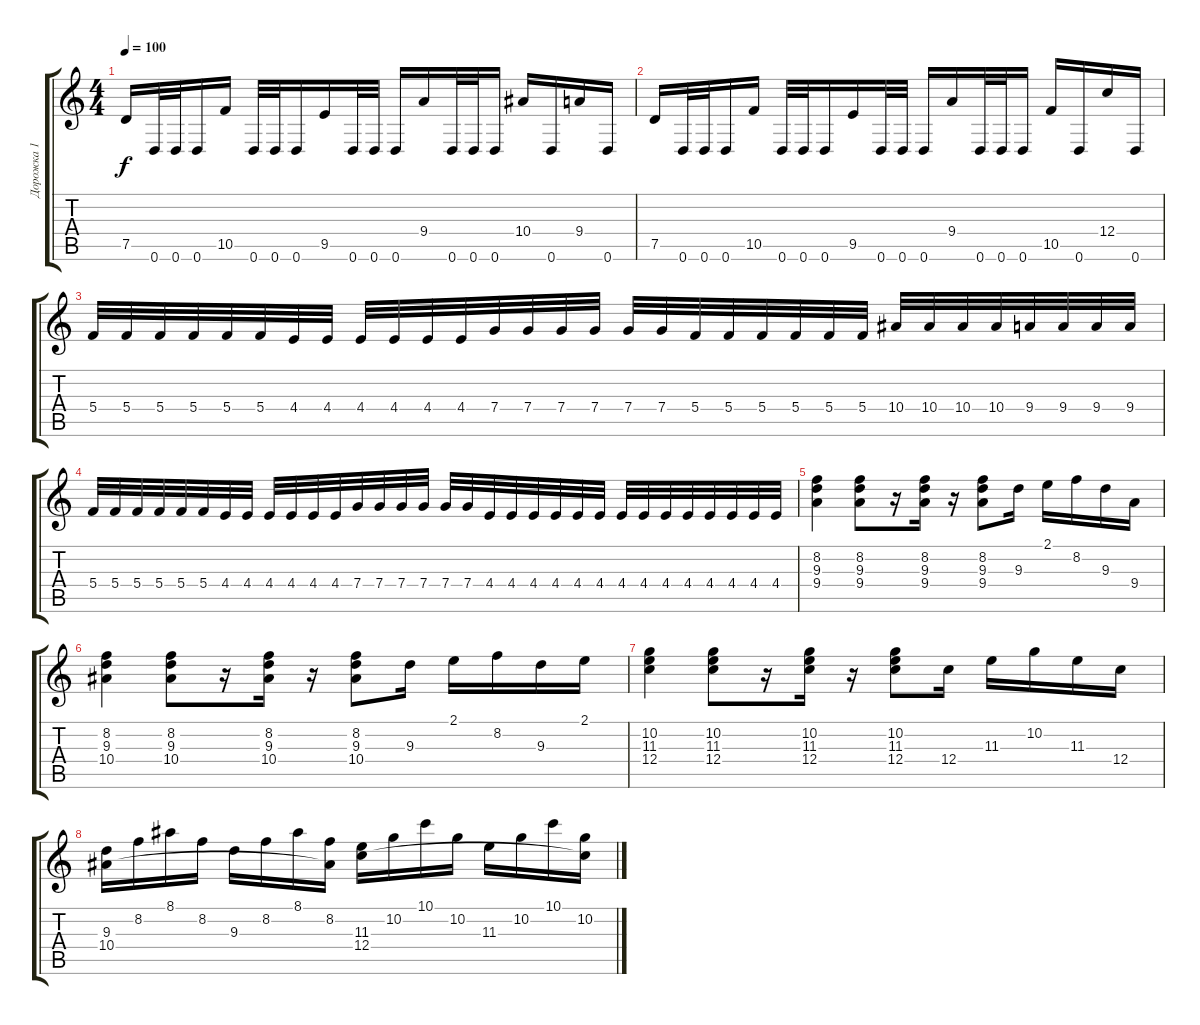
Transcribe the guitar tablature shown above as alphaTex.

\track ("Дорожка 1" "Дорожка 1") {instrument distortionguitar}
\staff {score tabs}
\tuning (D4 A3 F3 C3 G2 D2) {hide}
\ts (4 4)
\tempo 100
\clef g2
\ks c
7.5.16{dy f} 0.6.32 0.6.32 0.6.16 10.5.16 0.6.32 0.6.32 0.6.16 9.5.16 0.6.32 0.6.32 0.6.16 9.4.16 0.6.32 0.6.32 0.6.16 10.4.16 0.6.16 9.4.16 0.6.16 |
7.5.16 0.6.32 0.6.32 0.6.16 10.5.16 0.6.32 0.6.32 0.6.16 9.5.16 0.6.32 0.6.32 0.6.16 9.4.16 0.6.32 0.6.32 0.6.16 10.5.16 0.6.16 12.4.16 0.6.16 |
5.4.32 5.4.32 5.4.32 5.4.32 5.4.32 5.4.32 4.4.32 4.4.32 4.4.32 4.4.32 4.4.32 4.4.32 7.4.32 7.4.32 7.4.32 7.4.32 7.4.32 7.4.32 5.4.32 5.4.32 5.4.32 5.4.32 5.4.32 5.4.32 10.4.32 10.4.32 10.4.32 10.4.32 9.4.32 9.4.32 9.4.32 9.4.32 |
5.4.32 5.4.32 5.4.32 5.4.32 5.4.32 5.4.32 4.4.32 4.4.32 4.4.32 4.4.32 4.4.32 4.4.32 7.4.32 7.4.32 7.4.32 7.4.32 7.4.32 7.4.32 4.4.32 4.4.32 4.4.32 4.4.32 4.4.32 4.4.32 4.4.32 4.4.32 4.4.32 4.4.32 4.4.32 4.4.32 4.4.32 4.4.32 |
(8.2 9.3 9.4).4 (8.2 9.3 9.4).8 r.16 (8.2 9.3 9.4).16 r.16 (8.2 9.3 9.4).8 9.3.16 2.1.16 8.2.16 9.3.16 9.4.16 |
(8.2 9.3 10.4).4 (8.2 9.3 10.4).8 r.16 (8.2 9.3 10.4).16 r.16 (8.2 9.3 10.4).8 9.3.16 2.1.16 8.2.16 9.3.16 2.1.16 |
(10.2 11.3 12.4).4 (10.2 11.3 12.4).8 r.16 (10.2 11.3 12.4).16 r.16 (10.2 11.3 12.4).8 12.4.16 11.3.16 10.2.16 11.3.16 12.4.16 |
(9.3 10.4).16 8.2.16 8.1.16 8.2.16 9.3.16 8.2.16 8.1.16 (8.2 10.4{t}).16 (11.3 12.4).16 10.2.16 10.1.16 10.2.16 11.3.16 10.2.16 10.1.16 (10.2 12.4{t}).16
